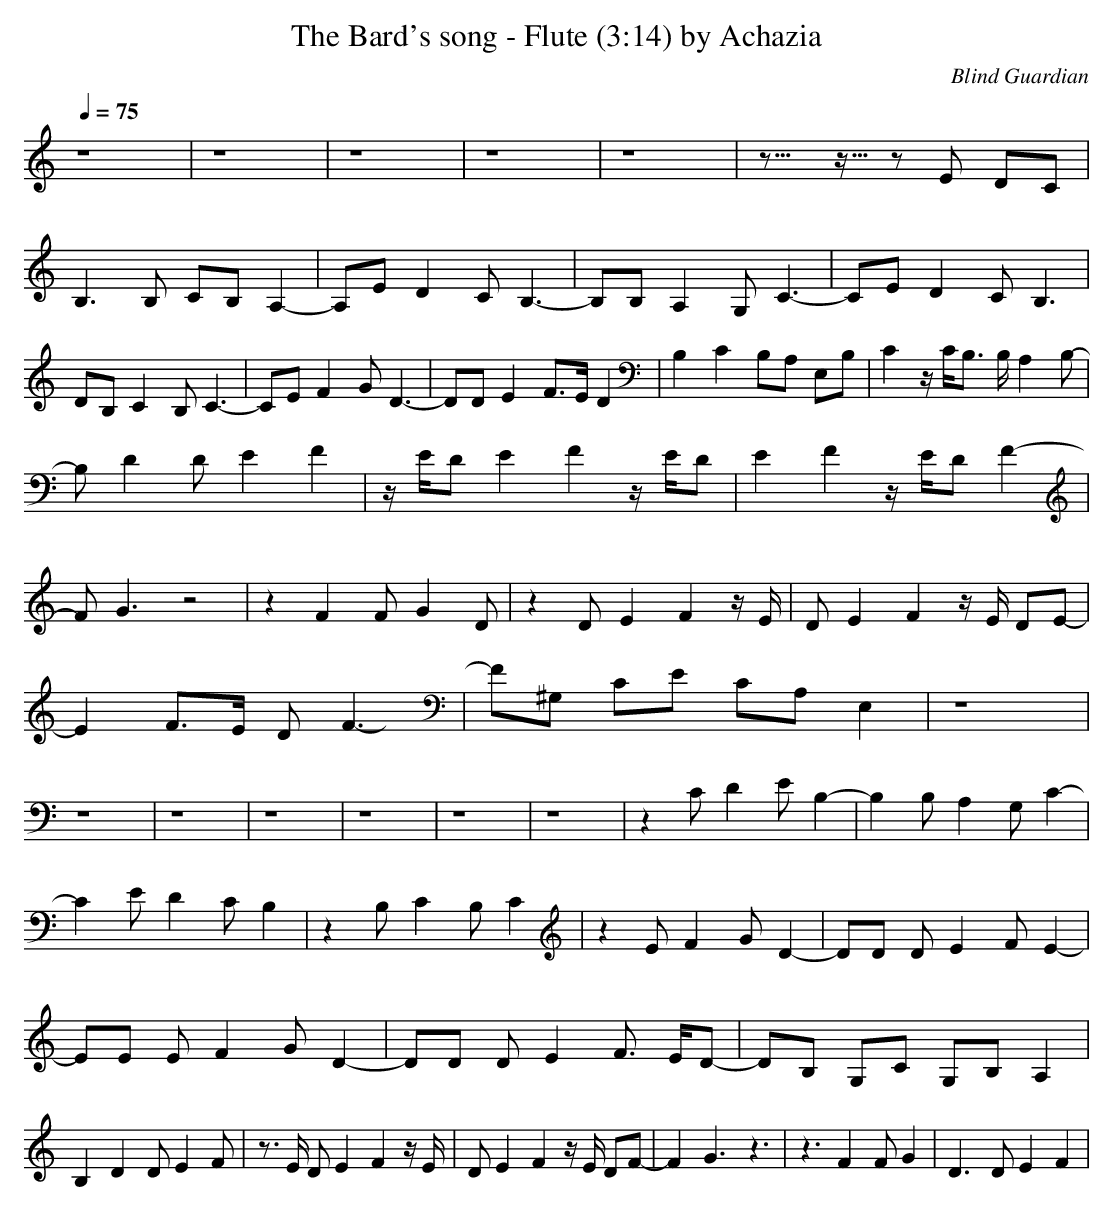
X:1
T:The Bard's song - Flute (3:14) by Achazia
C:Blind Guardian
Q:1/4=75
L:1/8
K:C
z8 |z8 |z8 |z8 |z8 |z10922/4096- z5461/4096- z E DC |B,3 B, CB, A,2-|A,E D2 C B,3-|B,B, A,2 G, C3-|CE D2 C B,3 |DB, C2 B, C3-|CE F2 G D3-|DD E2 F3/2E/ D2 |B,2 C2 B,A, E,B, |C2 z/ C/B,3/2 B,/ A,2 B,- |
B, D2 D E2 F2 |z/ E/D E2 F2 z/ E/D |E2 F2 z/ E/D F2- |F G3 z4 |z2 F2 F G2 D |z2 D E2 F2 z/ E/ |D E2 F2 z/ E/ DE- |E2 F3/2E/ D F3-|F^G, CE CA, E,2 |z8 |z8 |z8 |z8 |z8 |z8 |z8 |z2 C D2 E B,2- |B,2 B, A,2 G, C2- |
C2 E D2 C B,2 |z2 B, C2 B, C2 |z2 E F2 G D2-|DD D E2 F E2-|EE E F2 G D2-|DD D E2 F3/2 E/D-|DB, G,C G,B, A,2 |B,2 D2 D E2 F |z3/2 E/ D E2 F2 z/ E/ |D E2 F2 z/ E/ DF- |F2 G3 z3 |z3 F2 F G2 |D3 D E2 F2 |
